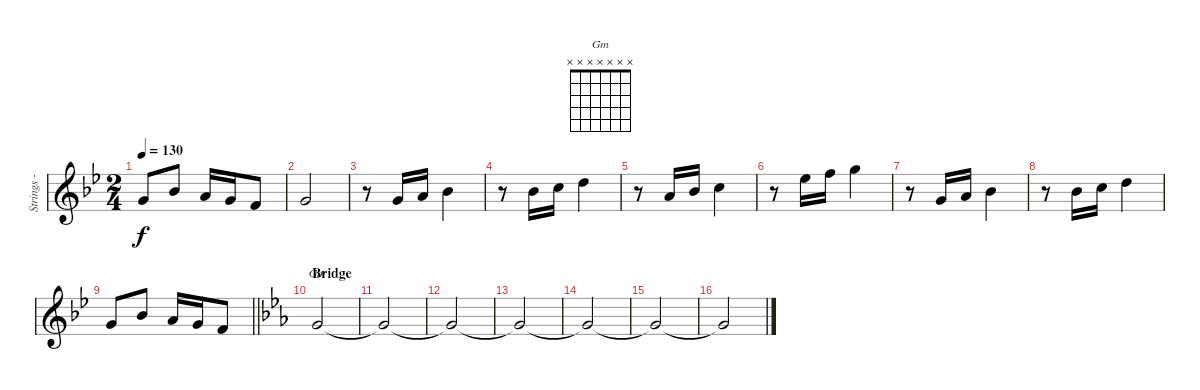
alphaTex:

\track ("Strings - Treble" "Strings - ") {instrument stringensemble1}
\staff {score}
\tuning (G4 E4 C4 G3 E3 C3 G2) {hide}
\chord ("Gm" x x x x x x x)
\ts (2 4)
\tempo 130
\clef g2
\ks gminor
0.1.8{dy f} 3.1.8 2.1.16 0.1.16 1.2.8 |
0.1.2 |
r.8 0.1.16 2.1.16 3.1.4 |
r.8 3.1.16 5.1.16 7.1.4 |
r.8 2.1.16 3.1.16 5.1.4 |
r.8 8.1.16 10.1.16 12.1.4 |
r.8 0.1.16 2.1.16 3.1.4 |
r.8 3.1.16 5.1.16 7.1.4 |
\barLineRight lightlight
0.1.8 3.1.8 2.1.16 0.1.16 1.2.8 |
\section ("" "Bridge")
\ks cminor
0.1.2{ch "Gm"} |
0.1{t}.2 |
0.1{t}.2 |
0.1{t}.2 |
0.1{t}.2 |
0.1{t}.2 |
0.1{t}.2
